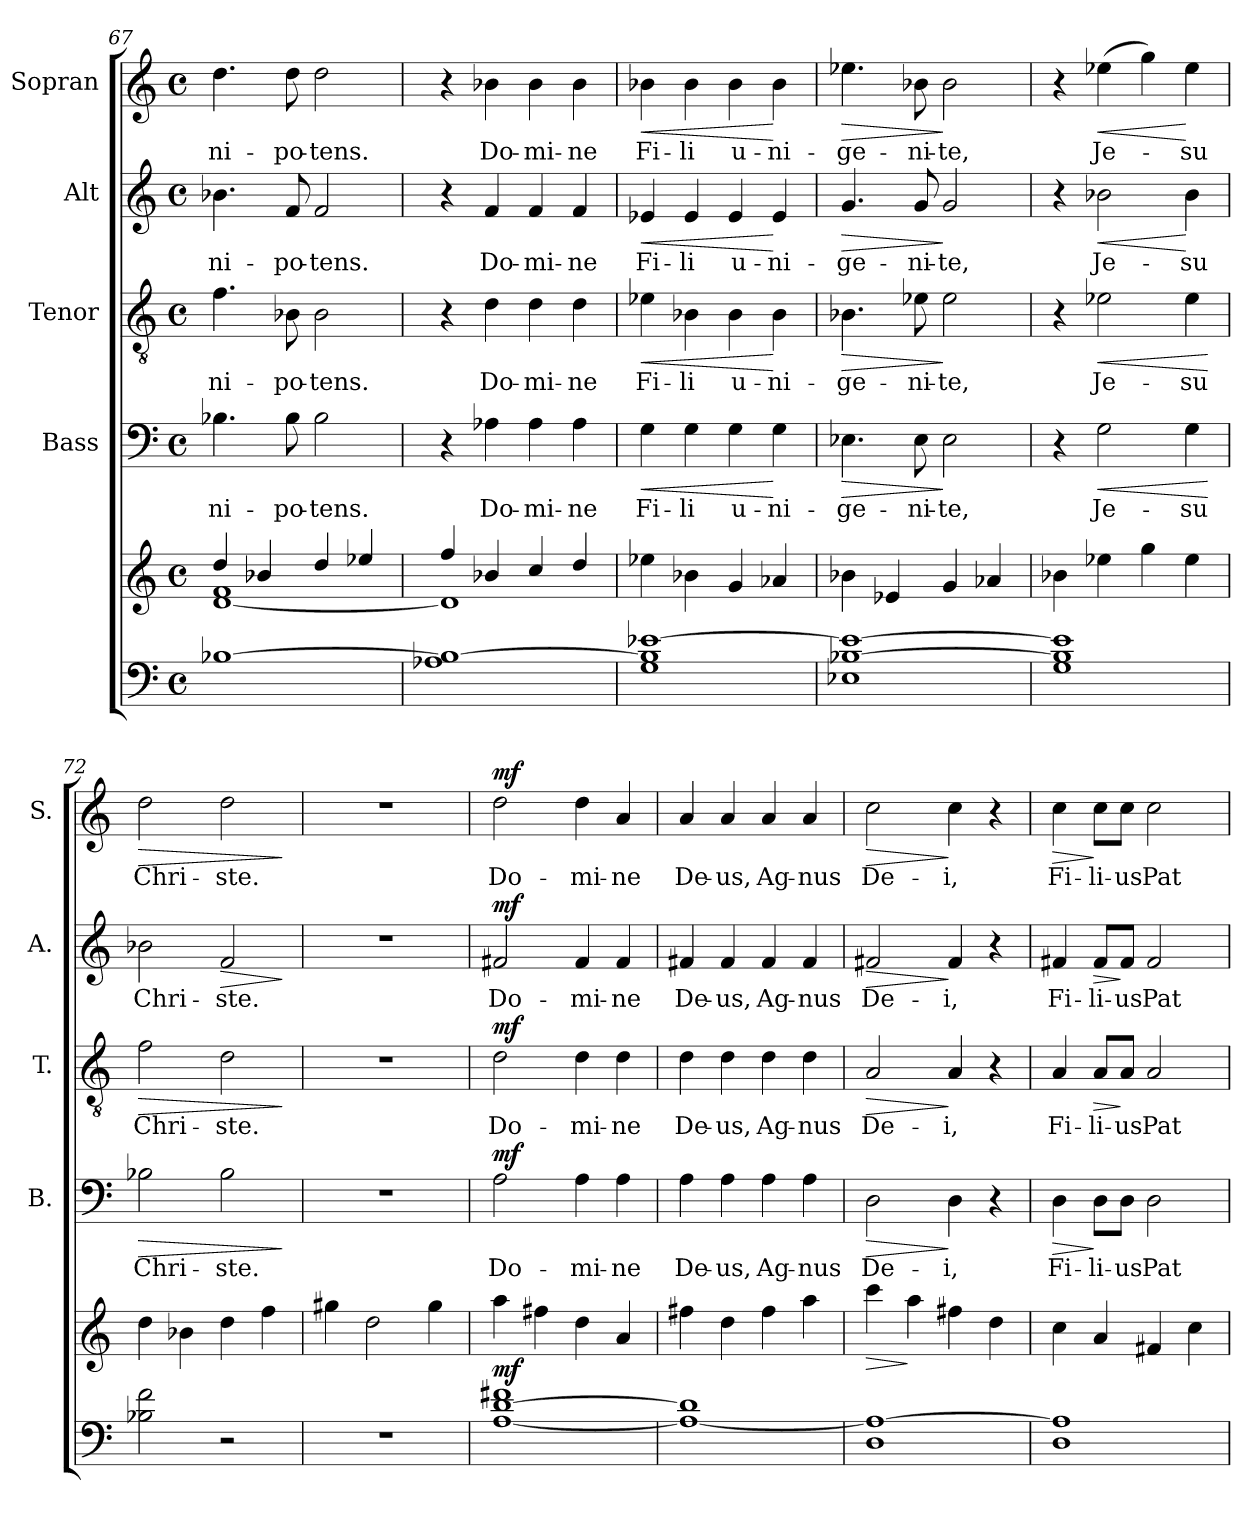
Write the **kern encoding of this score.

**kern	**kern	**dynam	**kern	**text	**dynam	**kern	**text	**dynam	**kern	**text	**dynam	**kern	**text	**dynam
*part5	*part5	*part5	*part4	*part4	*part4	*part3	*part3	*part3	*part2	*part2	*part2	*part1	*part1	*part1
*staff6	*staff5	*staff5/6	*staff4	*staff4	*staff4	*staff3	*staff3	*staff3	*staff2	*staff2	*staff2	*staff1	*staff1	*staff1
*	*	*	*I"Bass	*	*	*I"Tenor	*	*	*I"Alt	*	*	*I"Sopran	*	*
*	*	*	*I'B.	*	*	*I'T.	*	*	*I'A.	*	*	*I'S.	*	*
*clefF4	*clefG2	*	*clefF4	*	*	*clefGv2	*	*	*clefG2	*	*	*clefG2	*	*
*k[]	*k[]	*	*k[]	*	*	*k[]	*	*	*k[]	*	*	*k[]	*	*
*C:	*C:	*	*C:	*	*	*C:	*	*	*C:	*	*	*C:	*	*
*M4/4	*M4/4	*	*M4/4	*	*	*M4/4	*	*	*M4/4	*	*	*M4/4	*	*
*met(c)	*met(c)	*	*met(c)	*	*	*met(c)	*	*	*met(c)	*	*	*met(c)	*	*
=67	=67	=67	=67	=67	=67	=67	=67	=67	=67	=67	=67	=67	=67	=67
*	*^	*	*	*	*	*	*	*	*	*	*	*	*	*
!	!	!	!	!	!LO:LY:b	!	!	!LO:LY:b	!	!	!LO:LY:b	!	!	!LO:LY:b	!
[1B-X	4dd/	[<1d 1f	.	4.B-X\	-ni-	.	4.f\	-ni-	.	4.b-X\	-ni-	.	4.dd\	-ni-	.
.	4b-X/	.	.	.	.	.	.	.	.	.	.	.	.	.	.
!	!	!	!	!	!LO:LY:b	!	!	!LO:LY:b	!	!	!LO:LY:b	!	!	!LO:LY:b	!
.	.	.	.	8B-\	-po-	.	8B-X\	-po-	.	8f/	-po-	.	8dd\	-po-	.
!	!	!	!	!	!LO:LY:b	!	!	!LO:LY:b	!	!	!LO:LY:b	!	!	!LO:LY:b	!
.	4dd/	.	.	2B-\	-tens.	.	2B-\	-tens.	.	2f/	-tens.	.	2dd\	-tens.	.
.	4ee-X/	.	.	.	.	.	.	.	.	.	.	.	.	.	.
=68	=68	=68	=68	=68	=68	=68	=68	=68	=68	=68	=68	=68	=68	=68	=68
1A-X 1B-_	4ff/	1d]	.	4r	.	.	4r	.	.	4r	.	.	4r	.	.
!	!	!	!	!	!LO:LY:b	!	!	!LO:LY:b	!	!	!LO:LY:b	!	!	!LO:LY:b	!
.	4b-X/	.	.	4A-X\	Do-	.	4d\	Do-	.	4f/	Do-	.	4b-X\	Do-	.
!	!	!	!	!	!LO:LY:b	!	!	!LO:LY:b	!	!	!LO:LY:b	!	!	!LO:LY:b	!
.	4cc/	.	.	4A-\	-mi-	.	4d\	-mi-	.	4f/	-mi-	.	4b-\	-mi-	.
!	!	!	!	!	!LO:LY:b	!	!	!LO:LY:b	!	!	!LO:LY:b	!	!	!LO:LY:b	!
.	4dd/	.	.	4A-\	-ne	.	4d\	-ne	.	4f/	-ne	.	4b-\	-ne	.
*	*v	*v	*	*	*	*	*	*	*	*	*	*	*	*	*
!!LO:PB:g=z
=69	=69	=69	=69	=69	=69	=69	=69	=69	=69	=69	=69	=69	=69	=69
!	!	!	!	!LO:LY:b	!LO:HP:b	!	!LO:LY:b	!LO:HP:b	!	!LO:LY:b	!LO:HP:b	!	!LO:LY:b	!LO:HP:b
1G 1B-] [1e-X	4ee-X\	.	4G\	Fi-	<	4e-X\	Fi-	<	4e-X/	Fi-	<	4b-X\	Fi-	<
!	!	!	!	!LO:LY:b	!	!	!LO:LY:b	!	!	!LO:LY:b	!	!	!LO:LY:b	!
.	4b-X\	.	4G\	-li	.	4B-X\	-li	.	4e-/	-li	.	4b-\	-li	.
!	!	!	!	!LO:LY:b	!	!	!LO:LY:b	!	!	!LO:LY:b	!	!	!LO:LY:b	!
.	4g/	.	4G\	u-	.	4B-\	u-	.	4e-/	u-	.	4b-\	u-	.
!	!	!	!	!LO:LY:b	!	!	!LO:LY:b	!	!	!LO:LY:b	!	!	!LO:LY:b	!
.	4a-X/	.	4G\	-ni-	[	4B-\	-ni-	[	4e-/	-ni-	[	4b-\	-ni-	[
=70	=70	=70	=70	=70	=70	=70	=70	=70	=70	=70	=70	=70	=70	=70
!	!	!	!	!LO:LY:b	!LO:HP:b	!	!LO:LY:b	!LO:HP:b	!	!LO:LY:b	!LO:HP:b	!	!LO:LY:b	!LO:HP:b
1E-X [1B-X 1e-_	4b-X\	.	4.E-X\	-ge-	>	4.B-X\	-ge-	>	4.g/	-ge-	>	4.ee-X\	-ge-	>
.	4e-X/	.	.	.	.	.	.	.	.	.	.	.	.	.
!	!	!	!	!LO:LY:b	!	!	!LO:LY:b	!	!	!LO:LY:b	!	!	!LO:LY:b	!
.	.	.	8E-\	-ni-	.	8e-X\	-ni-	.	8g/	-ni-	.	8b-X\	-ni-	.
!	!	!	!	!LO:LY:b	!	!	!LO:LY:b	!	!	!LO:LY:b	!	!	!LO:LY:b	!
.	4g/	.	2E-\	-te,	]	2e-\	-te,	]	2g/	-te,	]	2b-\	-te,	]
.	4a-X/	.	.	.	.	.	.	.	.	.	.	.	.	.
=71	=71	=71	=71	=71	=71	=71	=71	=71	=71	=71	=71	=71	=71	=71
1G 1B-] 1e-]	4b-X\	.	4r	.	.	4r	.	.	4r	.	.	4r	.	.
!	!	!	!	!LO:LY:b	!LO:HP:b	!	!LO:LY:b	!LO:HP:b	!	!LO:LY:b	!LO:HP:b	!	!LO:LY:b	!LO:HP:b
.	4ee-X\	.	2G\	Je-	<	2e-X\	Je-	<	2b-X\	Je-	<	(>4ee-X\	Je-	<
.	4gg\	.	.	.	.	.	.	.	.	.	.	4gg\)	.	.
!	!	!	!	!LO:LY:b	!	!	!LO:LY:b	!	!	!LO:LY:b	!	!	!LO:LY:b	!
.	4ee-\	.	4G\	-su	.	4e-\	-su	.	4b-\	-su	[	4ee-\	-su	[
.	.	.	.	.	[	.	.	[	.	.	.	.	.	.
=72	=72	=72	=72	=72	=72	=72	=72	=72	=72	=72	=72	=72	=72	=72
!	!	!	!	!LO:LY:b	!LO:HP:b	!	!LO:LY:b	!LO:HP:b	!	!LO:LY:b	!	!	!LO:LY:b	!LO:HP:b
2B-X\ 2f\	4dd\	.	2B-X\	Chri-	>	2f\	Chri-	>	2b-X\	Chri-	.	2dd\	Chri-	>
.	4b-X\	.	.	.	.	.	.	.	.	.	.	.	.	.
!	!	!	!	!LO:LY:b	!	!	!LO:LY:b	!	!	!LO:LY:b	!LO:HP:b	!	!LO:LY:b	!
2r	4dd\	.	2B-\	-ste.	.	2d\	-ste.	.	2f/	-ste.	>	2dd\	-ste.	.
.	4ff\	.	.	.	.	.	.	.	.	.	.	.	.	.
.	.	.	.	.	]	.	.	]	.	.	]	.	.	]
=73	=73	=73	=73	=73	=73	=73	=73	=73	=73	=73	=73	=73	=73	=73
1r	4gg#X\	.	1r	.	.	1r	.	.	1r	.	.	1r	.	.
.	2dd\	.	.	.	.	.	.	.	.	.	.	.	.	.
.	4gg#\	.	.	.	.	.	.	.	.	.	.	.	.	.
!!LO:PB:g=z
=74	=74	=74	=74	=74	=74	=74	=74	=74	=74	=74	=74	=74	=74	=74
!	!	!LO:DY:b	!	!LO:LY:b	!LO:DY:a	!	!LO:LY:b	!LO:DY:a	!	!LO:LY:b	!LO:DY:a	!	!LO:LY:b	!LO:DY:a
[1A [1d 1f#X	4aa\	mf	2A\	Do-	mf	2d\	Do-	mf	2f#X/	Do-	mf	2dd\	Do-	mf
.	4ff#X\	.	.	.	.	.	.	.	.	.	.	.	.	.
!	!	!	!	!LO:LY:b	!	!	!LO:LY:b	!	!	!LO:LY:b	!	!	!LO:LY:b	!
.	4dd\	.	4A\	-mi-	.	4d\	-mi-	.	4f#/	-mi-	.	4dd\	-mi-	.
!	!	!	!	!LO:LY:b	!	!	!LO:LY:b	!	!	!LO:LY:b	!	!	!LO:LY:b	!
.	4a/	.	4A\	-ne	.	4d\	-ne	.	4f#/	-ne	.	4a/	-ne	.
=75	=75	=75	=75	=75	=75	=75	=75	=75	=75	=75	=75	=75	=75	=75
!	!	!	!	!LO:LY:b	!	!	!LO:LY:b	!	!	!LO:LY:b	!	!	!LO:LY:b	!
1A_ 1d]	4ff#X\	.	4A\	De-	.	4d\	De-	.	4f#X/	De-	.	4a/	De-	.
!	!	!	!	!LO:LY:b	!	!	!LO:LY:b	!	!	!LO:LY:b	!	!	!LO:LY:b	!
.	4dd\	.	4A\	-us,	.	4d\	-us,	.	4f#/	-us,	.	4a/	-us,	.
!	!	!	!	!LO:LY:b	!	!	!LO:LY:b	!	!	!LO:LY:b	!	!	!LO:LY:b	!
.	4ff#\	.	4A\	Ag-	.	4d\	Ag-	.	4f#/	Ag-	.	4a/	Ag-	.
!	!	!	!	!LO:LY:b	!	!	!LO:LY:b	!	!	!LO:LY:b	!	!	!LO:LY:b	!
.	4aa\	.	4A\	-nus	.	4d\	-nus	.	4f#/	-nus	.	4a/	-nus	.
=76	=76	=76	=76	=76	=76	=76	=76	=76	=76	=76	=76	=76	=76	=76
!	!	!LO:HP:b	!	!LO:LY:b	!LO:HP:b	!	!LO:LY:b	!LO:HP:b	!	!LO:LY:b	!LO:HP:b	!	!LO:LY:b	!LO:HP:b
1D 1A_	4ccc\	>	2D\	De-	>	2A/	De-	>	2f#X/	De-	>	2cc\	De-	>
.	4aa\	]	.	.	.	.	.	.	.	.	.	.	.	.
!	!	!	!	!LO:LY:b	!	!	!LO:LY:b	!	!	!LO:LY:b	!	!	!LO:LY:b	!
.	4ff#X\	.	4D\	-i,	]	4A/	-i,	]	4f#/	-i,	]	4cc\	-i,	]
.	4dd\	.	4r	.	.	4r	.	.	4r	.	.	4r	.	.
=77	=77	=77	=77	=77	=77	=77	=77	=77	=77	=77	=77	=77	=77	=77
!	!	!	!	!LO:LY:b	!LO:HP:b	!	!LO:LY:b	!	!	!LO:LY:b	!	!	!LO:LY:b	!LO:HP:b
1D 1A]	4cc\	.	4D\	Fi-	>	4A/	Fi-	.	4f#X/	Fi-	.	4cc\	Fi-	>
!	!	!	!	!LO:LY:b	!	!	!LO:LY:b	!LO:HP:b	!	!LO:LY:b	!LO:HP:b	!	!LO:LY:b	!
.	4a/	.	8D\L	-li-	]	8A/L	-li-	>	8f#/L	-li-	>	8cc\L	-li-	]
!	!	!	!	!LO:LY:b	!	!	!LO:LY:b	!	!	!LO:LY:b	!	!	!LO:LY:b	!
.	.	.	8D\J	-us	.	8A/J	-us	]	8f#/J	-us	]	8cc\J	-us	.
!	!	!	!	!LO:LY:b	!	!	!LO:LY:b	!	!	!LO:LY:b	!	!	!LO:LY:b	!
.	4f#X/	.	2D\	Pat-	.	2A/	Pat-	.	2f#/	Pat-	.	2cc\	Pat-	.
.	4cc\	.	.	.	.	.	.	.	.	.	.	.	.	.
=	=	=	=	=	=	=	=	=	=	=	=	=	=	=
*-	*-	*-	*-	*-	*-	*-	*-	*-	*-	*-	*-	*-	*-	*-
